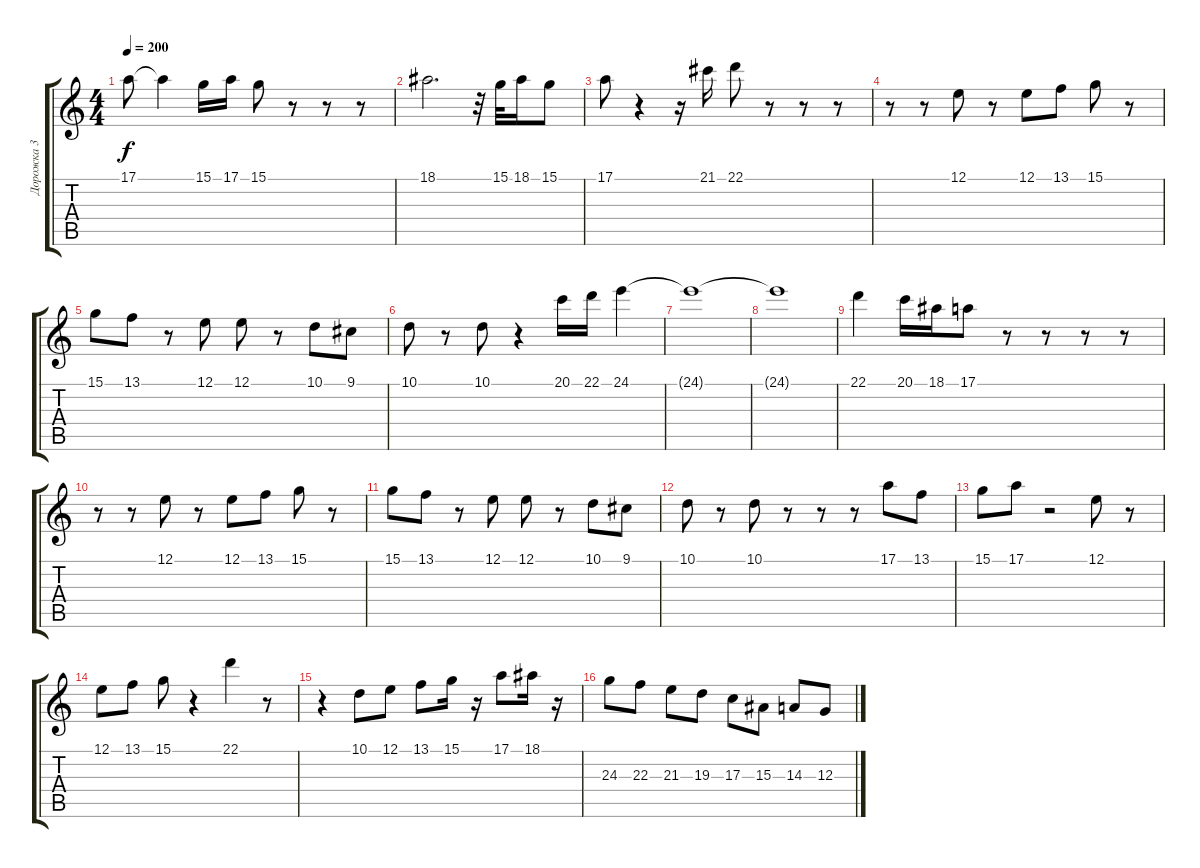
\track ("Дорожка 3" "Дорожка 3") {instrument trumpet}
\staff {score tabs}
\tuning (E4 B3 G3 D3 A2 E2) {hide}
\ts (4 4)
\tempo 200
\clef g2
\ks c
17.1{t}.8{dy f} 17.1{t}.4 15.1.16 17.1.16 15.1.8 r.8 r.8 r.8 |
18.1.2{d} r.32 15.1.32 18.1.16 15.1.8 |
17.1.8 r.4 r.16 21.1.16 22.1.8 r.8 r.8 r.8 |
r.8 r.8 12.1.8 r.8 12.1.8 13.1.8 15.1.8 r.8 |
15.1.8 13.1.8 r.8 12.1.8 12.1.8 r.8 10.1.8 9.1.8 |
10.1.8 r.8 10.1.8 r.4 20.1.16 22.1.16 24.1.4 |
24.1{t}.1 |
24.1{t}.1 |
22.1.4 20.1.16 18.1.16 17.1.8 r.8 r.8 r.8 r.8 |
r.8 r.8 12.1.8 r.8 12.1.8 13.1.8 15.1.8 r.8 |
15.1.8 13.1.8 r.8 12.1.8 12.1.8 r.8 10.1.8 9.1.8 |
10.1.8 r.8 10.1.8 r.8 r.8 r.8 17.1.8 13.1.8 |
15.1.8 17.1.8 r.2 12.1.8 r.8 |
12.1.8 13.1.8 15.1.8 r.4 22.1.4 r.8 |
r.4 10.1.8 12.1.8 13.1.8 15.1.16 r.16 17.1.8 18.1.16 r.16 |
24.3.8 22.3.8 21.3.8 19.3.8 17.3.8 15.3.8 14.3.8 12.3.8
